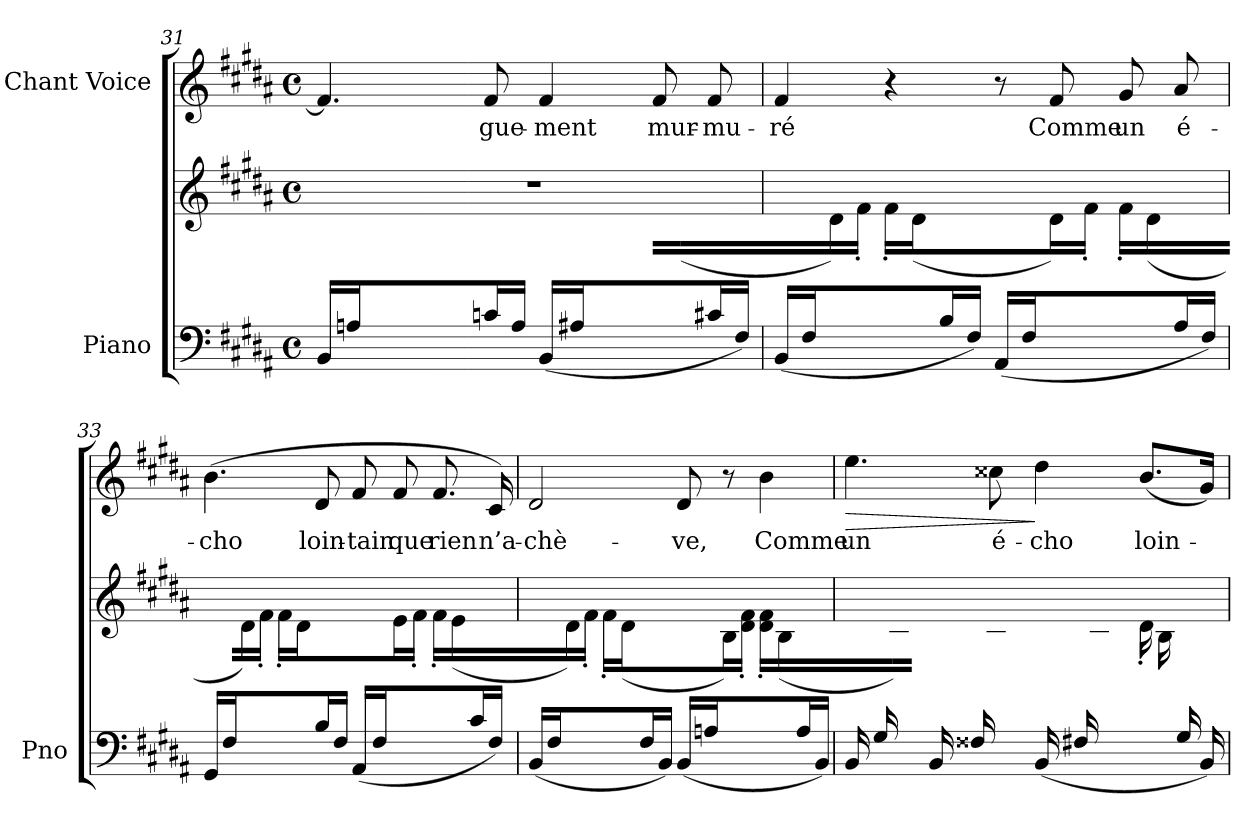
**kern	**kern	**kern	**text	**dynam
*part2	*part2	*part1	*part1	*part1
*staff3	*staff2	*staff1	*staff1	*staff1
*I"Piano	*	*I"Chant Voice	*	*
*I'Pno	*	*	*	*
*clefF4	*clefG2	*clefG2	*	*
*k[f#c#g#d#a#]	*k[f#c#g#d#a#]	*k[f#c#g#d#a#]	*	*
*M4/4	*M4/4	*M4/4	*	*
*met(c)	*met(c)	*met(c)	*	*
=31	=31	=31	=31	=31
*	*^	*	*	*
(<16BB/LL	1r	8ryy	4.f#/]	.	.
16An/	.	.	.	.	.
4ryy	.	16d#\)	.	.	.
.	.	16f#'\JJ	.	.	.
.	.	16f#'\LL	.	.	.
.	.	16e\	.	.	.
!	!	!	!	!LO:LY:b	!
16cn/	.	4ryy	8f#/	-gue-	.
16A/JJ	.	.	.	.	.
!	!	!	!	!LO:LY:b	!
(<16BB/LL	.	.	4f#/	-ment	.
16A#X/	.	.	.	.	.
4ryy	.	16e\)	.	.	.
.	.	16f#'\JJ	.	.	.
!	!	!	!	!LO:LY:b	!
.	.	16f#'\LL	8f#/	mur-	.
.	.	(<16e\	.	.	.
!	!	!	!	!LO:LY:b	!
16c#X/	.	8ryy	8f#/	-mu-	.
16F#/JJ)	.	.	.	.	.
!!LO:LB:g=z
=32	=32	=32	=32	=32	=32
!	!	!	!	!LO:LY:b	!
(<16BB/LL	1ryy	8ryy	4f#/	-ré	.
16F#/	.	.	.	.	.
4ryy	.	16d#\)	.	.	.
.	.	16f#'\JJ	.	.	.
.	.	16f#'\LL	4r	.	.
.	.	(<16d#\	.	.	.
16B/	.	4ryy	.	.	.
16F#/JJ)	.	.	.	.	.
(<16AA#/LL	.	.	8r	.	.
16F#/	.	.	.	.	.
!	!	!	!	!LO:LY:b	!
4ryy	.	16d#\)	8f#/	Comme	.
.	.	16f#'\JJ	.	.	.
!	!	!	!	!LO:LY:b	!
.	.	16f#'\LL	8g#/	un	.
.	.	(<16d#\	.	.	.
!	!	!	!	!LO:LY:b	!
16A#/	.	8ryy	8a#/	é-	.
16F#/JJ)	.	.	.	.	.
=33	=33	=33	=33	=33	=33
!	!	!	!	!LO:LY:b	!
(<16GG#/LL	1ryy	8ryy	(>4.b\	-cho	.
16F#/	.	.	.	.	.
4ryy	.	16d#\)	.	.	.
.	.	16f#'\JJ	.	.	.
.	.	16f#'\LL	.	.	.
.	.	16d#\	.	.	.
!	!	!	!	!LO:LY:b	!
16B/	.	4ryy	8d#/	loin-	.
16F#/JJ	.	.	.	.	.
!	!	!	!	!LO:LY:b	!
(<16AA#/LL	.	.	8f#/	-tain	.
16F#/	.	.	.	.	.
!	!	!	!	!LO:LY:b	!
4ryy	.	16e\)	8f#/	que	.
.	.	16f#'\JJ	.	.	.
!	!	!	!	!LO:LY:b	!
.	.	16f#'\LL	8.f#/	rien	.
.	.	(<16e\	.	.	.
16c#/	.	8ryy	.	.	.
!	!	!	!	!LO:LY:b	!
16F#/JJ)	.	.	16c#/)	n’a-	.
=34	=34	=34	=34	=34	=34
!	!	!	!	!LO:LY:b	!
(<16BB/LL	1ryy	8ryy	2d#/	-chè-	.
16F#/	.	.	.	.	.
4ryy	.	16d#\)	.	.	.
.	.	16f#'\JJ	.	.	.
.	.	16f#'\LL	.	.	.
.	.	(<16d#\	.	.	.
16F#/	.	4ryy	.	.	.
16BB/JJ)	.	.	.	.	.
!	!	!	!	!LO:LY:b	!
(<16BB/LL	.	.	8d#/	-ve,	.
16An/	.	.	.	.	.
4ryy	.	16B\)	8r	.	.
.	.	16d#\' 16f#\'JJ	.	.	.
!	!	!	!	!LO:LY:b	!
.	.	16d#\' 16f#\'LL	4b\	Comme	.
.	.	(<16B\	.	.	.
16A/	.	8ryy	.	.	.
16BB/JJ)	.	.	.	.	.
!!LO:LB:g=z
=35	=35	=35	=35	=35	=35
!	!	!	!	!LO:LY:b	!LO:HP:b
(<16BB/LL	1ryy	8ryy	4.ee\	un	>
16G#/	.	.	.	.	.
8ryy	.	16B\)	.	.	.
.	.	16e\JJ	.	.	.
(<16BB/LL	.	8ryy	.	.	.
16F##X/	.	.	.	.	.
!	!	!	!	!LO:LY:b	!
8ryy	.	16B\)	8cc##X\	é-	.
.	.	16dn\JJ	.	.	.
!	!	!	!	!LO:LY:b	!
(<16BB/LL	.	8ryy	4dd#\	-cho	]
16F#X/	.	.	.	.	.
4ryy	.	16B\)	.	.	.
.	.	16d#X'\JJ	.	.	.
!	!	!	!	!LO:LY:b	!
.	.	16d#'\LL	(<8.b/L	loin-	.
.	.	(<16B\	.	.	.
16G#/	.	8ryy	.	.	.
16BB/JJ)	.	.	16g#/Jk)	.	.
*	*v	*v	*	*	*
=	=	=	=	=
*-	*-	*-	*-	*-
